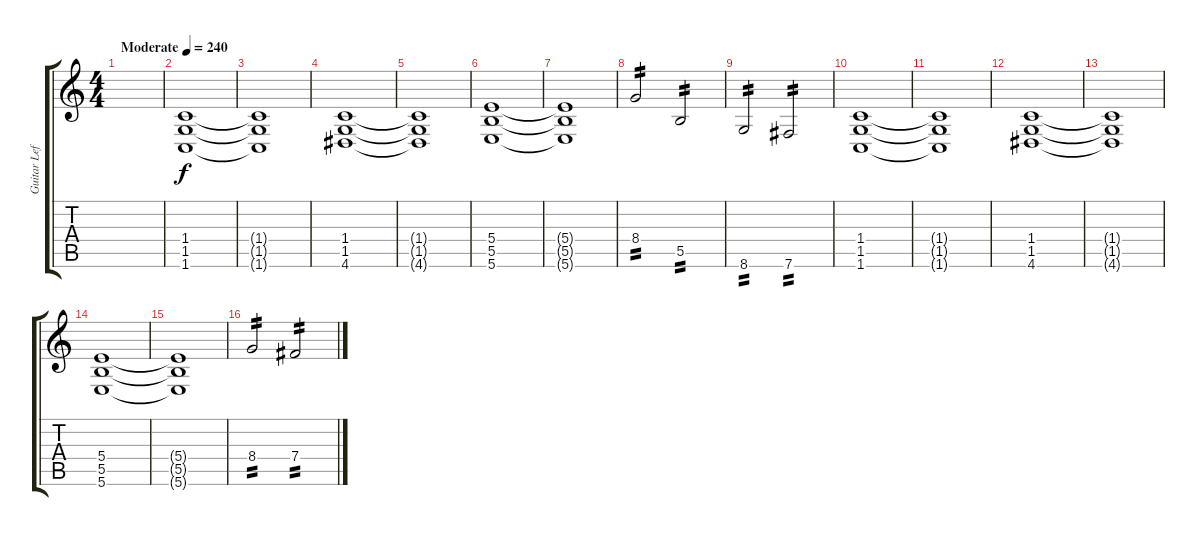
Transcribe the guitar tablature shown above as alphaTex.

\track ("Guitar Left" "Guitar Lef") {instrument distortionguitar}
\staff {score tabs}
\tuning (Db4 Ab3 E3 B2 Gb2 B1) {hide}
\ts (4 4)
\tempo (240 "Moderate")
\clef g2
\ks c
|
(1.4 1.5 1.6).1 |
(1.4{t} 1.5{t} 1.6{t}).1 |
(1.4 1.5 4.6).1 |
(1.4{t} 1.5{t} 4.6{t}).1 |
(5.4 5.5 5.6).1 |
(5.4{t} 5.5{t} 5.6{t}).1 |
8.4.2{tp 2} 5.5.2{tp 2} |
8.6.2{tp 2} 7.6.2{tp 2} |
(1.4 1.5 1.6).1 |
(1.4{t} 1.5{t} 1.6{t}).1 |
(1.4 1.5 4.6).1 |
(1.4{t} 1.5{t} 4.6{t}).1 |
(5.4 5.5 5.6).1 |
(5.4{t} 5.5{t} 5.6{t}).1 |
8.4.2{tp 2} 7.4.2{tp 2}
